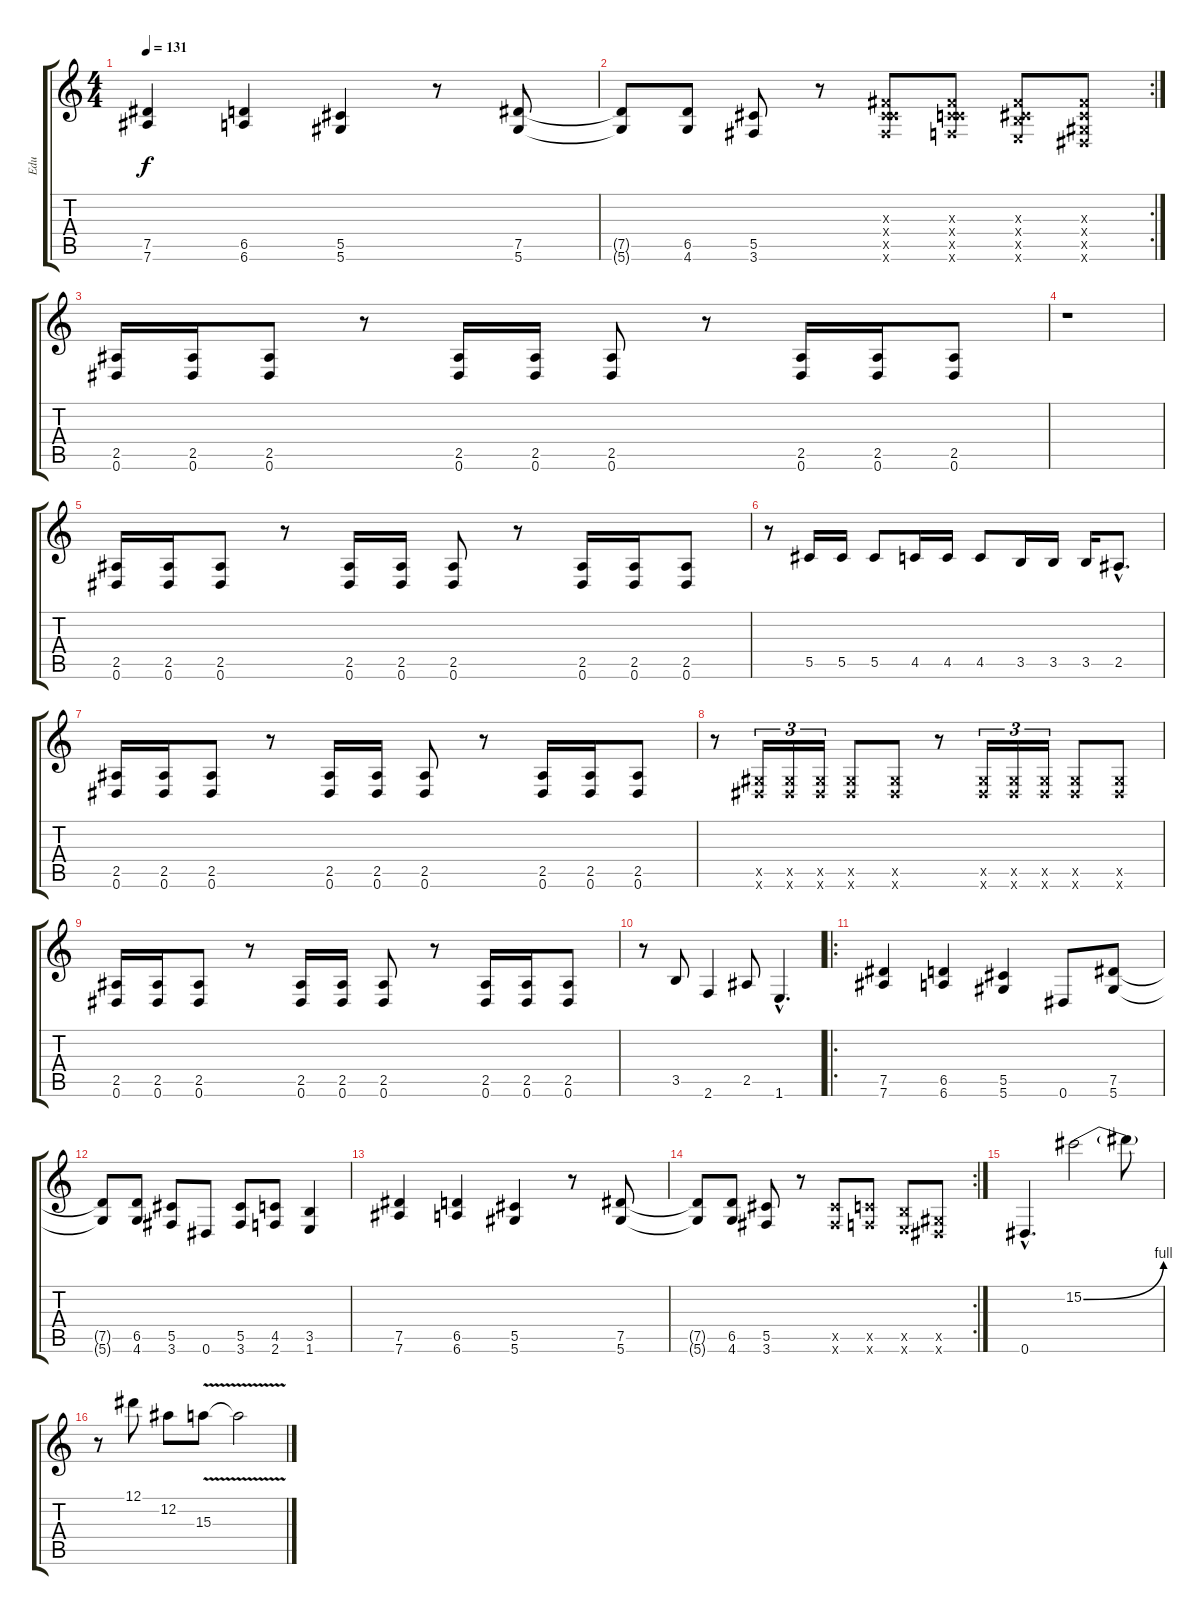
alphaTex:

\track ("Edu" "Edu") {instrument overdrivenguitar}
\staff {score tabs}
\tuning (Eb4 Bb3 Gb3 Db3 Ab2 Eb2) {hide}
\ts (4 4)
\tempo 131
\clef g2
\ks c
(7.5 7.6).4{dy f} (6.5 6.6).4 (5.5 5.6).4 r.8 (7.5 5.6).8 |
\rc 2
(7.5{t} 5.6{t}).8 (6.5 4.6).8 (5.5 3.6).8 r.8 (0.3{x} 0.4{x} 5.5{x} 3.6{x}).8 (0.3{x} 0.4{x} 4.5{x} 2.6{x}).8 (0.3{x} 0.4{x} 3.5{x} 1.6{x}).8 (0.3{x} 0.4{x} 0.5{x} 0.6{x}).8 |
(2.5 0.6).16 (2.5 0.6).16 (2.5 0.6).8 r.8 (2.5 0.6).16 (2.5 0.6).16 (2.5 0.6).8 r.8 (2.5 0.6).16 (2.5 0.6).16 (2.5 0.6).8 |
r.1 |
(2.5 0.6).16 (2.5 0.6).16 (2.5 0.6).8 r.8 (2.5 0.6).16 (2.5 0.6).16 (2.5 0.6).8 r.8 (2.5 0.6).16 (2.5 0.6).16 (2.5 0.6).8 |
r.8 5.5.16 5.5.16 5.5.8 4.5.16 4.5.16 4.5.8 3.5.16 3.5.16 3.5.16 2.5{hac}.8{d} |
(2.5 0.6).16 (2.5 0.6).16 (2.5 0.6).8 r.8 (2.5 0.6).16 (2.5 0.6).16 (2.5 0.6).8 r.8 (2.5 0.6).16 (2.5 0.6).16 (2.5 0.6).8 |
r.8 (0.5{x} 0.6{x}).16{tu (3 2)} (0.5{x} 0.6{x}).16{tu (3 2)} (0.5{x} 0.6{x}).16{tu (3 2)} (0.5{x} 0.6{x}).8 (0.5{x} 0.6{x}).8 r.8 (0.5{x} 0.6{x}).16{tu (3 2)} (0.5{x} 0.6{x}).16{tu (3 2)} (0.5{x} 0.6{x}).16{tu (3 2)} (0.5{x} 0.6{x}).8 (0.5{x} 0.6{x}).8 |
(2.5 0.6).16 (2.5 0.6).16 (2.5 0.6).8 r.8 (2.5 0.6).16 (2.5 0.6).16 (2.5 0.6).8 r.8 (2.5 0.6).16 (2.5 0.6).16 (2.5 0.6).8 |
r.8 3.5.8 2.6.4 2.5.8 1.6{hac}.4{d} |
\ro
(7.5 7.6).4 (6.5 6.6).4 (5.5 5.6).4 0.6.8 (7.5 5.6).8 |
(7.5{t} 5.6{t}).8 (6.5 4.6).8 (5.5 3.6).8 0.6.8 (5.5 3.6).8 (4.5 2.6).8 (3.5 1.6).4 |
(7.5 7.6).4 (6.5 6.6).4 (5.5 5.6).4 r.8 (7.5 5.6).8 |
\rc 2
(7.5{t} 5.6{t}).8 (6.5 4.6).8 (5.5 3.6).8 r.8 (5.5{x} 3.6{x}).8 (4.5{x} 2.6{x}).8 (3.5{x} 1.6{x}).8 (0.5{x} 0.6{x}).8 |
0.6{hac}.4{d} 15.2{be (bend 0 0 60 4)}.2 15.2{t}.8 |
r.8 12.1.8 12.2.8 15.3{v}.8 15.3{t}.2
